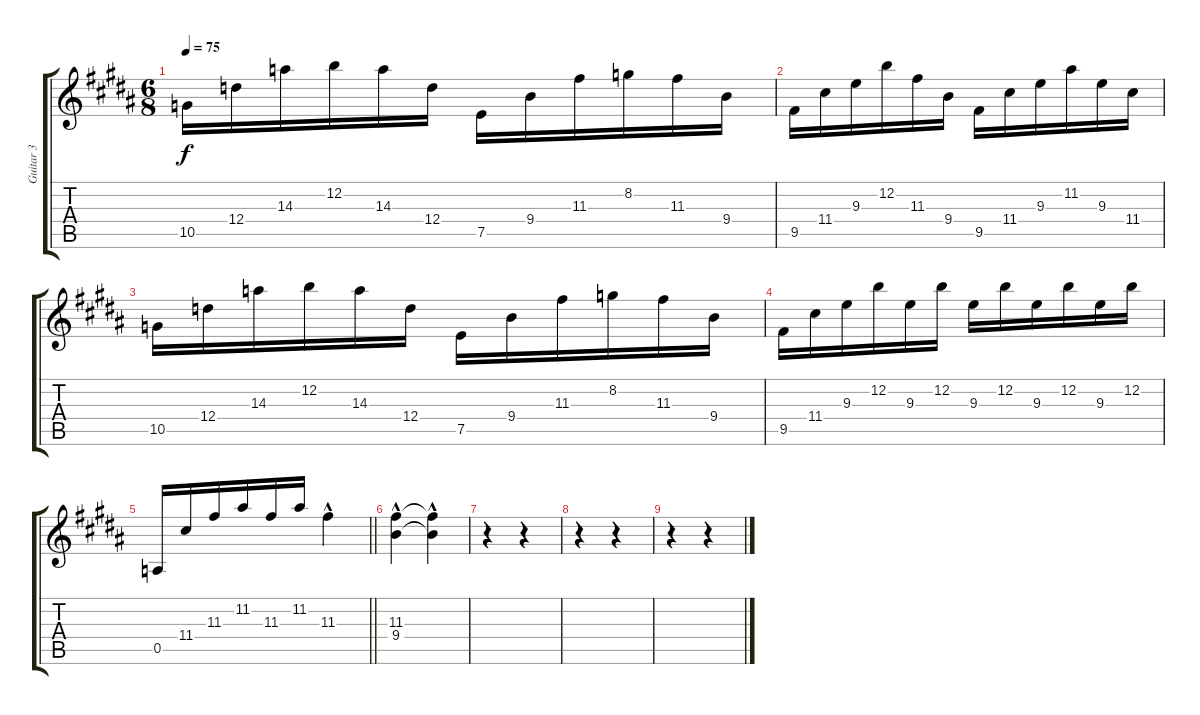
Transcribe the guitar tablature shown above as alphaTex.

\track ("Guitar 3" "Guitar 3") {instrument acousticguitarsteel}
\staff {score tabs}
\tuning (E4 B3 G3 D3 A2 E2) {hide}
\ts (6 8)
\tempo 75
\clef g2
\ks b
10.5.16{dy f} 12.4.16 14.3.16 12.2.16 14.3.16 12.4.16 7.5.16 9.4.16 11.3.16 8.2.16 11.3.16 9.4.16 |
9.5.16 11.4.16 9.3.16 12.2.16 11.3.16 9.4.16 9.5.16 11.4.16 9.3.16 11.2.16 9.3.16 11.4.16 |
10.5.16 12.4.16 14.3.16 12.2.16 14.3.16 12.4.16 7.5.16 9.4.16 11.3.16 8.2.16 11.3.16 9.4.16 |
9.5.16 11.4.16 9.3.16 12.2.16 9.3.16 12.2.16 9.3.16 12.2.16 9.3.16 12.2.16 9.3.16 12.2.16 |
\barLineRight lightlight
0.5.16 11.4.16 11.3.16 11.2.16 11.3.16 11.2.16 11.3{hac}.4 |
(11.3{hac} 9.4{hac}).4 (11.3{hac t} 9.4{hac t}).4 |
r.4 r.4 |
r.4 r.4 |
r.4 r.4
